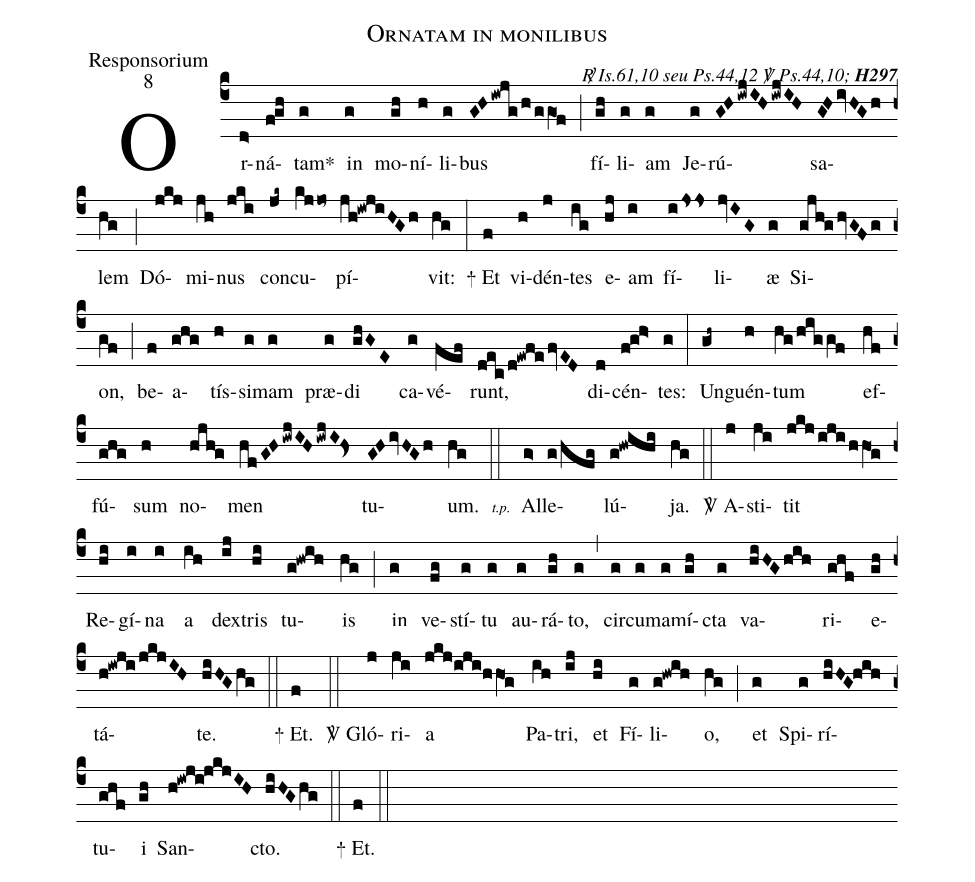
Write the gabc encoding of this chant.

name:Ornatam in monilibus;
office-part:Responsorium;
mode:8;
commentary:{\itshape\mdseries \Rbar\  Is.61,10 seu Ps.44,12 \Vbar\  Ps.44,10;\/} {\bfseries H297};
%%
(c4) Or(d>)ná(fgh)tam<sp>*</sp>(g) in(g) mo(gh)ní(h)li(g)bus(GHiwjg/h/ggO1f) (;)
fí(gh)li(g)am(g) Je(g)rú(GHiwjIHiwjIH)sa(GHivHGh)lem(hg) (;)
Dó(jkj)mi(jh)nus(jki) con(jk~)cu(kjjo~)pí(jh!iwjiHGh)vit:(hg) (:)
<sp>+</sp> Et(f) vi(h)dén(j)tes(ig) e(hj)am(i) fí(iJss)li(jvIG)æ(g) Si(gjh!ghvGFg)on,(gf) (;)
be(f)a(ghg)tís(h)si(g)mam(g) præ(g)di(ghGE) ca(g)vé(fef)runt,(dec/d!ewfefvED) di(d)cén(f!g!h>)tes:(g) (:)
Un(gh~)guén(h)tum(hg/higgf) ef(hf)fú(ghg)sum(h) no(hjh!g)men(hf/GHiwjIHiwjI!Hs<) tu(GHivHGh)um.(hg) (::)
<v>{\scriptsize\itshape t.p.\ }</v> Al(g>)le(g/hfg)lú(g!hwihi)ja.(hg) (::)
<sp>V/</sp> A(j)sti(ji)tit(jkj/iji/hhO1g) Re(hi)gí(i)na(i) a(ih) dex(ij)tris(hi) tu(g!hwih)is(hg) (;)
in(g) ve(fg)stí(g)tu(g) au(g)rá(gh)to,(g) (,)
cir(g)cu(g)ma(g)mí(gh)cta(g) va(hiHGhih)ri(ghf)e(gh)tá(h!iwji/jkjIH)te.(hiHGhg) (::)
<sp>+</sp> Et.(f) (::)
<sp>V/</sp> Gló(j)ri(ji)a(jkj/0iji/0hhO1g) Pa(ih)tri,(ij) et(hi) Fí(g)li(g@hwih)o,(hg) (;)
et(g) Spi(g)rí(hiHG@hih)tu(ghf)i(gh) San(h@iwji@jkjIH)cto.(hiHG/hg) (::)
<sp>+</sp> Et.(f) (::)
